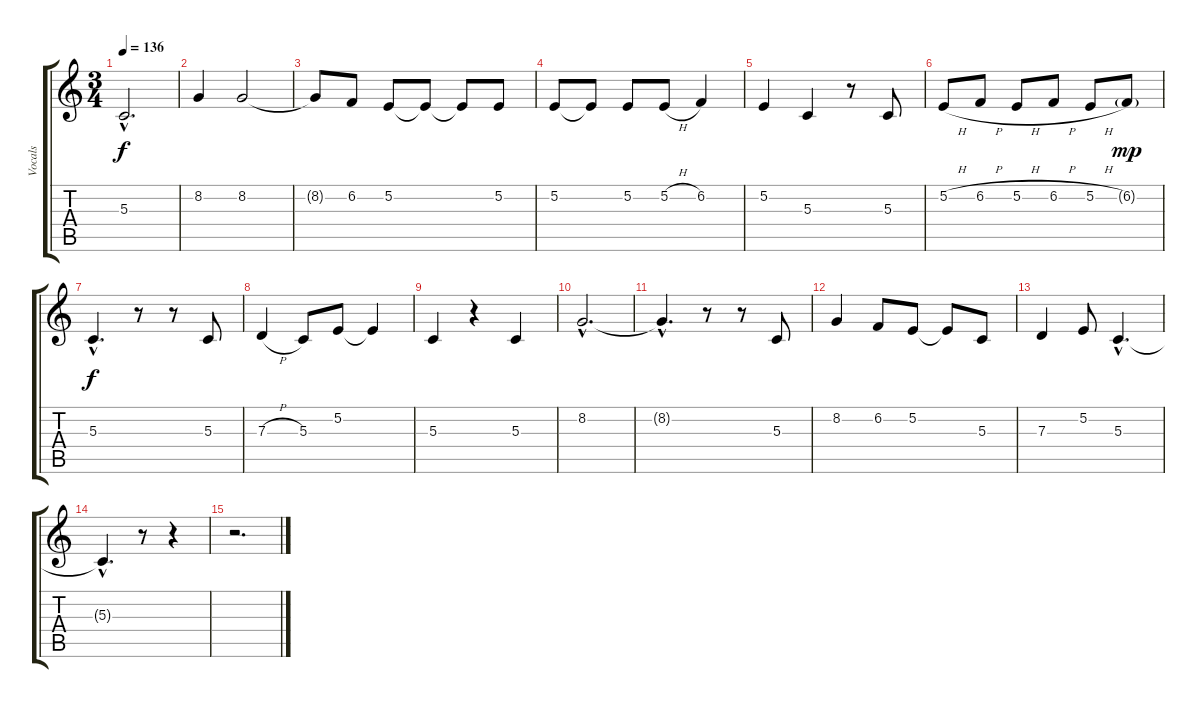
\track ("Vocals" "Vocals") {instrument clarinet}
\staff {score tabs}
\tuning (E4 B3 G3 D3 A2 E2) {hide}
\ts (3 4)
\tempo 136
\clef g2
\ks aminor
5.3{hac}.2{d dy f} |
8.2.4 8.2.2 |
8.2{t}.8 6.2.8 5.2.8 5.2{t}.8 5.2{t}.8 5.2.8 |
5.2.8 5.2{t}.8 5.2.8 5.2{h}.8 6.2.4 |
5.2.4 5.3.4 r.8 5.3.8 |
5.2{h}.8 6.2{h}.8 5.2{h}.8 6.2{h}.8 5.2{h}.8 6.2{g}.8{dy mp} |
5.3{hac}.4{d dy f} r.8 r.8 5.3.8 |
7.3{h}.4 5.3.8 5.2.8 5.2{t}.4 |
5.3.4 r.4 5.3.4 |
8.2{hac}.2{d} |
8.2{hac t}.4{d} r.8 r.8 5.3.8 |
8.2.4 6.2.8 5.2.8 5.2{t}.8 5.3.8 |
7.3.4 5.2.8 5.3{hac}.4{d} |
5.3{hac t}.4{d} r.8 r.4 |
r.2{d}
